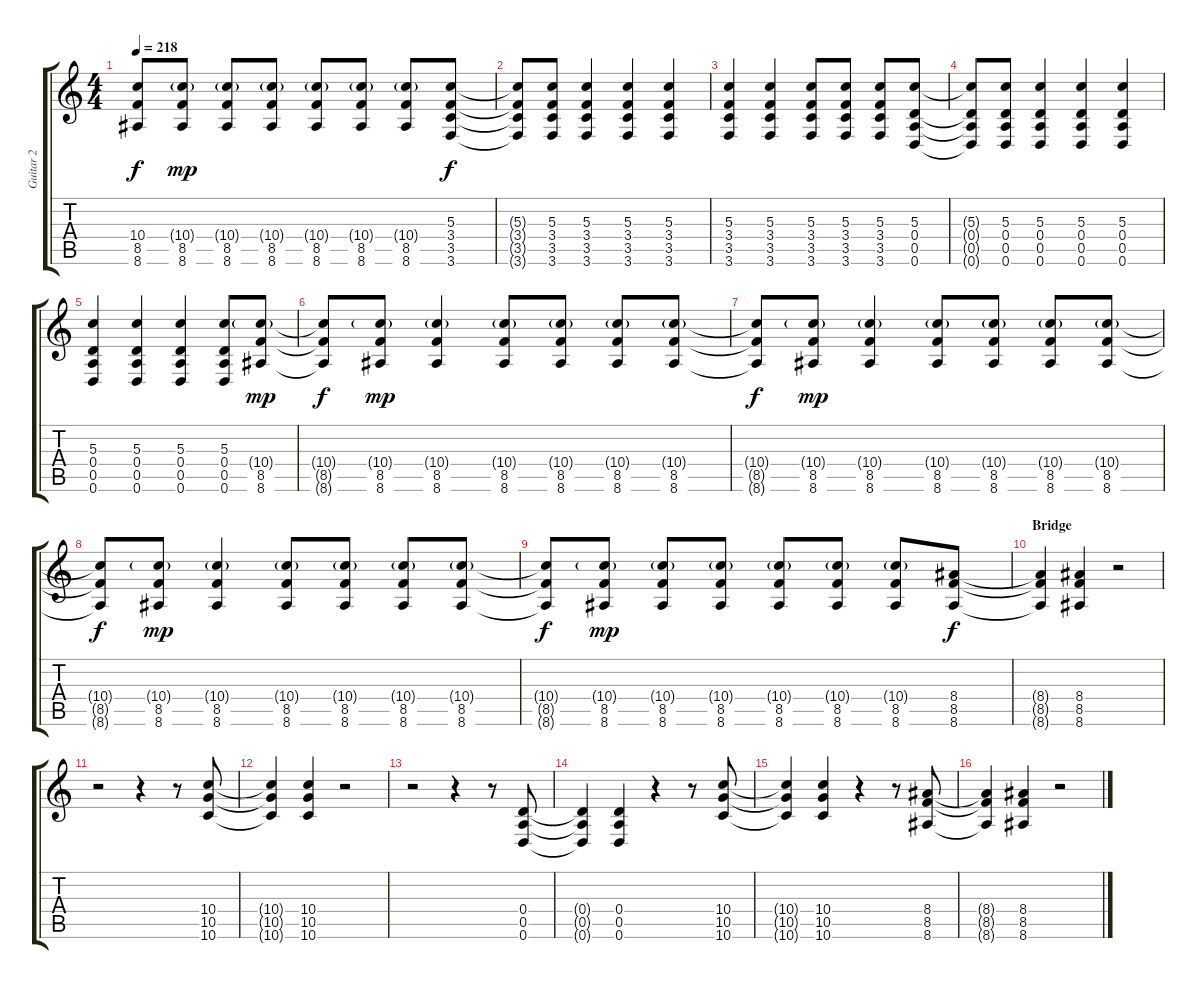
\track ("Guitar 2" "Guitar 2") {instrument distortionguitar}
\staff {score tabs}
\tuning (E4 B3 G3 D3 A2 D2) {hide}
\ts (4 4)
\tempo 218
\clef g2
\ks c
(10.4{t} 8.5{t} 8.6{t}).8{dy f} (10.4{g} 8.5 8.6).8{dy mp} (10.4{g} 8.5 8.6).8 (10.4{g} 8.5 8.6).8 (10.4{g} 8.5 8.6).8 (10.4{g} 8.5 8.6).8 (10.4{g} 8.5 8.6).8 (5.3 3.4 3.5 3.6).8{dy f} |
(5.3{t} 3.4{t} 3.5{t} 3.6{t}).8 (5.3 3.4 3.5 3.6).8 (5.3 3.4 3.5 3.6).4 (5.3 3.4 3.5 3.6).4 (5.3 3.4 3.5 3.6).4 |
(5.3 3.4 3.5 3.6).4 (5.3 3.4 3.5 3.6).4 (5.3 3.4 3.5 3.6).8 (5.3 3.4 3.5 3.6).8 (5.3 3.4 3.5 3.6).8 (5.3 0.4 0.5 0.6).8 |
(5.3{t} 0.4{t} 0.5{t} 0.6{t}).8 (5.3 0.4 0.5 0.6).8 (5.3 0.4 0.5 0.6).4 (5.3 0.4 0.5 0.6).4 (5.3 0.4 0.5 0.6).4 |
(5.3 0.4 0.5 0.6).4 (5.3 0.4 0.5 0.6).4 (5.3 0.4 0.5 0.6).4 (5.3 0.4 0.5 0.6).8 (10.4{g} 8.5 8.6).8{dy mp} |
(10.4{t} 8.5{t} 8.6{t}).8{dy f} (10.4{g} 8.5 8.6).8{dy mp} (10.4{g} 8.5 8.6).4 (10.4{g} 8.5 8.6).8 (10.4{g} 8.5 8.6).8 (10.4{g} 8.5 8.6).8 (10.4{g} 8.5 8.6).8 |
(10.4{t} 8.5{t} 8.6{t}).8{dy f} (10.4{g} 8.5 8.6).8{dy mp} (10.4{g} 8.5 8.6).4 (10.4{g} 8.5 8.6).8 (10.4{g} 8.5 8.6).8 (10.4{g} 8.5 8.6).8 (10.4{g} 8.5 8.6).8 |
(10.4{t} 8.5{t} 8.6{t}).8{dy f} (10.4{g} 8.5 8.6).8{dy mp} (10.4{g} 8.5 8.6).4 (10.4{g} 8.5 8.6).8 (10.4{g} 8.5 8.6).8 (10.4{g} 8.5 8.6).8 (10.4{g} 8.5 8.6).8 |
(10.4{t} 8.5{t} 8.6{t}).8{dy f} (10.4{g} 8.5 8.6).8{dy mp} (10.4{g} 8.5 8.6).8 (10.4{g} 8.5 8.6).8 (10.4{g} 8.5 8.6).8 (10.4{g} 8.5 8.6).8 (10.4{g} 8.5 8.6).8 (8.4 8.5 8.6).8{dy f} |
\section ("" "Bridge")
(8.4{t} 8.5{t} 8.6{t}).4 (8.4 8.5 8.6).4 r.2 |
r.2 r.4 r.8 (10.4 10.5 10.6).8 |
(10.4{t} 10.5{t} 10.6{t}).4 (10.4 10.5 10.6).4 r.2 |
r.2 r.4 r.8 (0.4 0.5 0.6).8 |
(0.4{t} 0.5{t} 0.6{t}).4 (0.4 0.5 0.6).4 r.4 r.8 (10.4 10.5 10.6).8 |
(10.4{t} 10.5{t} 10.6{t}).4 (10.4 10.5 10.6).4 r.4 r.8 (8.4 8.5 8.6).8 |
(8.4{t} 8.5{t} 8.6{t}).4 (8.4 8.5 8.6).4 r.2
